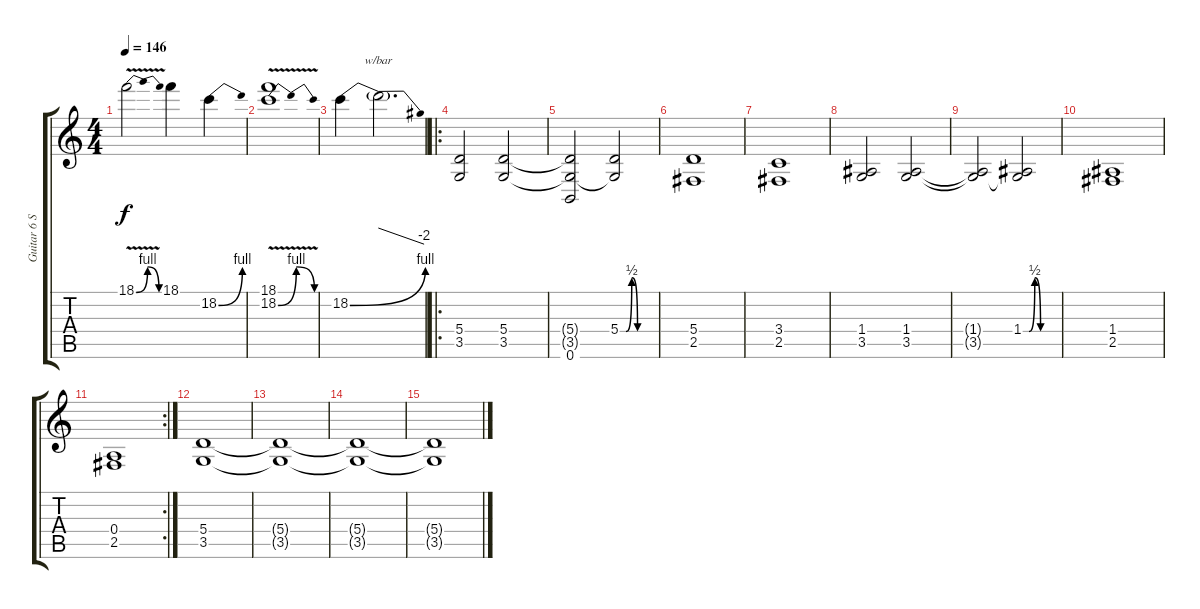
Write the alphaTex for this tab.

\track ("Guitar 6 Strings Arrangement" "Guitar 6 S") {instrument distortionguitar}
\staff {score tabs}
\tuning (B3 Gb3 D3 A2 E2 B1) {hide}
\ts (4 4)
\tempo 146
\clef g2
\ks c
18.1{be (bendrelease 0 0 15 4 50 4 60 0) v}.2{dy f} 18.1.4 18.2{be (bend 0 0 60 4)}.4 |
(18.1{v} 18.2{be (bendrelease 0 0 15 4 45 4 60 0) v}).1 |
18.2{be (bend 0 0 60 4)}.4 18.2{t}.2{d tbe (dive default 0 0 60 -8)} |
\ro
(5.4 3.5).2 (5.4 3.5).2 |
(5.4{t} 3.5{t} 0.6).2 (5.4{be (custom 0 0 10 0 20 2 30 0 60 0)} 3.5{t}).2 |
(5.4 2.5).1 |
(3.4 2.5).1 |
(1.4 3.5).2 (1.4 3.5).2 |
(1.4{t} 3.5{t}).2 (1.4{be (custom 0 0 10 0 20 2 30 0 60 0)} 3.5{t}).2 |
(1.4 2.5).1 |
\rc 2
(0.4 2.5).1 |
(5.4 3.5).1 |
(5.4{t} 3.5{t}).1 |
(5.4{t} 3.5{t}).1 |
(5.4{t} 3.5{t}).1
